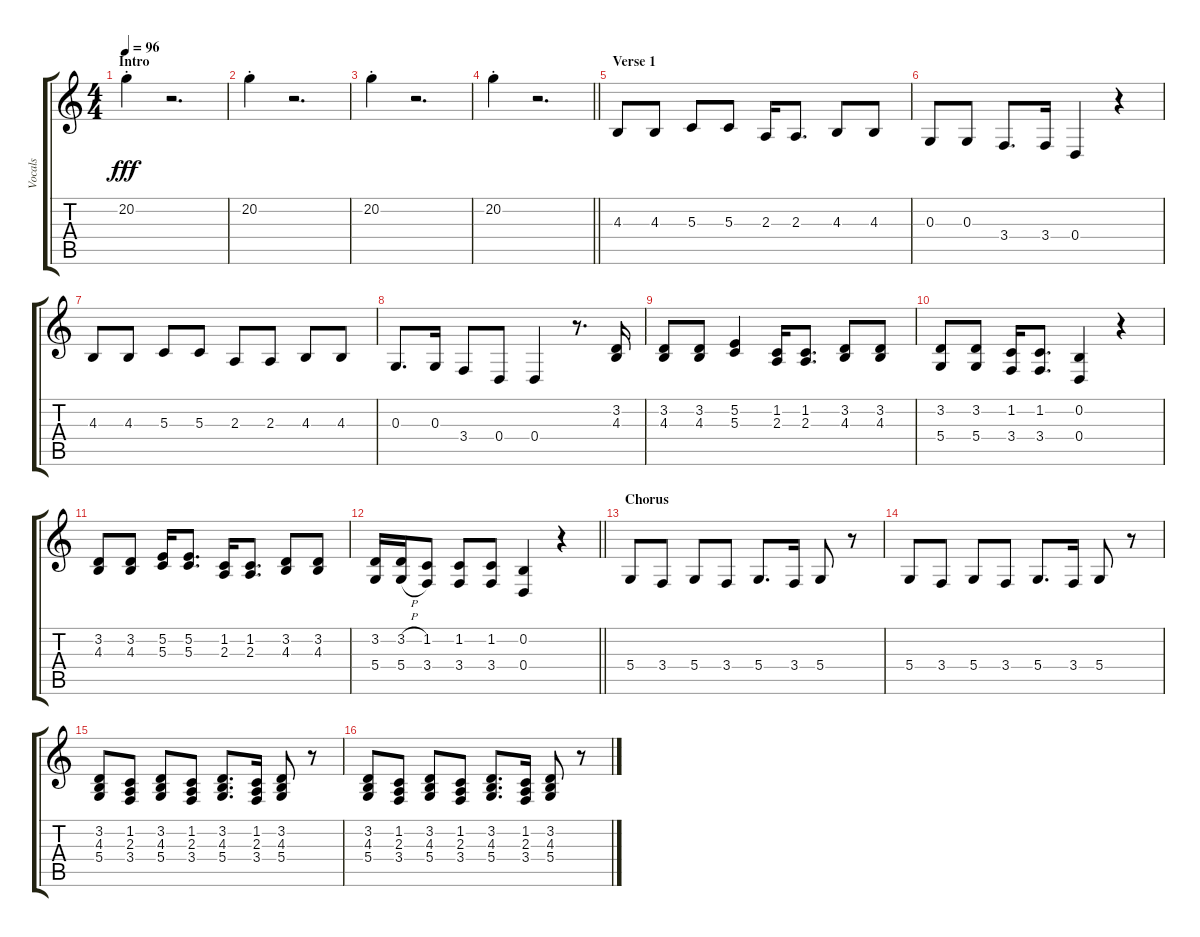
\track ("Vocals" "Vocals") {instrument altosax}
\staff {score tabs}
\tuning (E4 B3 G3 D3 A2 E2) {hide}
\ts (4 4)
\section ("" "Intro")
\tempo 96
\clef g2
\ks c
20.2{st}.4{dy fff volume 15 instrument lead6voice} r.2{d} |
20.2{st}.4 r.2{d} |
20.2{st}.4 r.2{d} |
\barLineRight lightlight
20.2{st}.4 r.2{d} |
\section ("" "Verse 1")
4.3.8{volume 13 balance 0 instrument altosax} 4.3.8 5.3.8 5.3.8 2.3.16 2.3.8{d} 4.3.8 4.3.8 |
0.3.8 0.3.8 3.4.8{d} 3.4.16 0.4.4 r.4 |
4.3.8 4.3.8 5.3.8 5.3.8 2.3.8 2.3.8 4.3.8 4.3.8 |
0.3.8{d} 0.3.16 3.4.8 0.4.8 0.4.4 r.8{d} (3.2 4.3).16 |
(3.2 4.3).8 (3.2 4.3).8 (5.2 5.3).4 (1.2 2.3).16 (1.2 2.3).8{d} (3.2 4.3).8 (3.2 4.3).8 |
(3.2 5.4).8 (3.2 5.4).8 (1.2 3.4).16 (1.2 3.4).8{d} (0.2 0.4).4 r.4 |
(3.2 4.3).8 (3.2 4.3).8 (5.2 5.3).16 (5.2 5.3).8{d} (1.2 2.3).16 (1.2 2.3).8{d} (3.2 4.3).8 (3.2 4.3).8 |
\barLineRight lightlight
(3.2 5.4).16 (3.2{h} 5.4{h}).16 (1.2 3.4).8 (1.2 3.4).8 (1.2 3.4).8 (0.2 0.4).4 r.4 |
\section ("" "Chorus")
5.4.8 3.4.8 5.4.8 3.4.8 5.4.8{d} 3.4.16 5.4.8 r.8 |
5.4.8 3.4.8 5.4.8 3.4.8 5.4.8{d} 3.4.16 5.4.8 r.8 |
(3.2 4.3 5.4).8 (1.2 2.3 3.4).8 (3.2 4.3 5.4).8 (1.2 2.3 3.4).8 (3.2 4.3 5.4).8{d} (1.2 2.3 3.4).16 (3.2 4.3 5.4).8 r.8 |
(3.2 4.3 5.4).8 (1.2 2.3 3.4).8 (3.2 4.3 5.4).8 (1.2 2.3 3.4).8 (3.2 4.3 5.4).8{d} (1.2 2.3 3.4).16 (3.2 4.3 5.4).8 r.8
